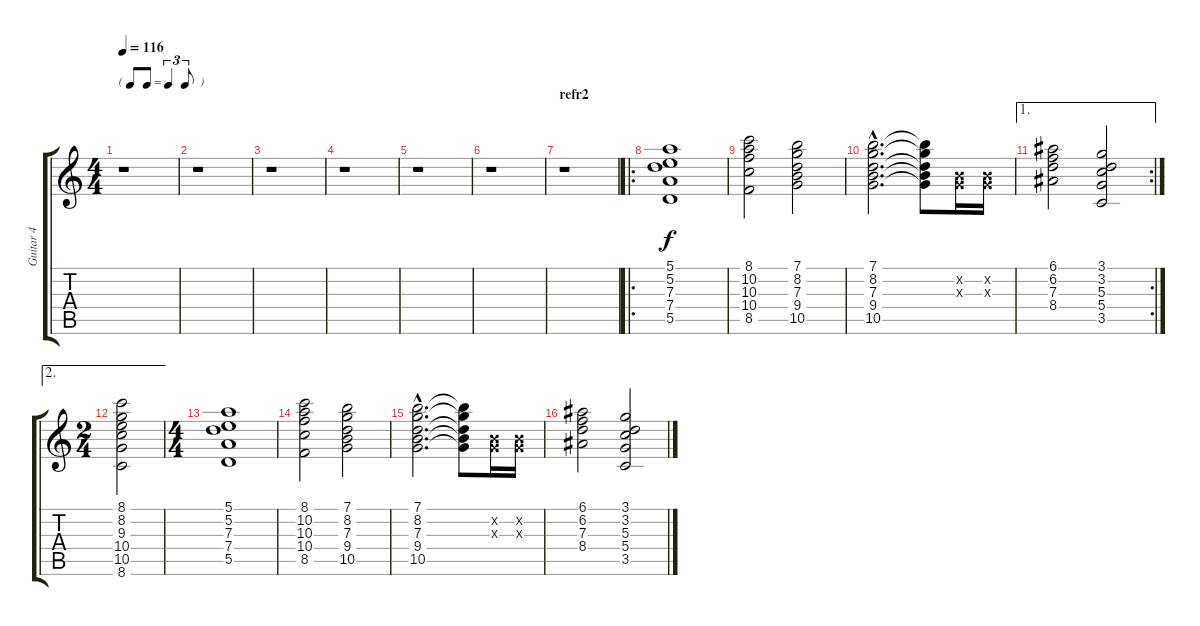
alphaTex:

\track ("Guitar 4" "Guitar 4") {instrument electricguitarclean}
\staff {score tabs}
\tuning (E4 B3 G3 D3 A2 E2) {hide}
\ts (4 4)
\tf triplet8th
\tempo 116
\clef g2
\ks c
r.1{dy f} |
r.1 |
r.1 |
r.1 |
r.1 |
r.1 |
\section ("" "refr2")
r.1 |
\ro
(5.1 5.2 7.3 7.4 5.5).1 |
(8.1 10.2 10.3 10.4 8.5).2 (7.1 8.2 7.3 9.4 10.5).2 |
(7.1{hac} 8.2{hac} 7.3{hac} 9.4{hac} 10.5{hac}).2{d} (7.1{t} 8.2{t} 7.3{t} 9.4{t} 10.5{t}).8 (0.2{x} 0.3{x}).16 (0.2{x} 0.3{x}).16 |
\ae 1
\rc 2
(6.1 6.2 7.3 8.4).2 (3.1 3.2 5.3 5.4 3.5).2 |
\ae 2
\ts (2 4)
(8.1 8.2 9.3 10.4 10.5 8.6).2 |
\ts (4 4)
(5.1 5.2 7.3 7.4 5.5).1 |
(8.1 10.2 10.3 10.4 8.5).2 (7.1 8.2 7.3 9.4 10.5).2 |
(7.1{hac} 8.2{hac} 7.3{hac} 9.4{hac} 10.5{hac}).2{d} (7.1{t} 8.2{t} 7.3{t} 9.4{t} 10.5{t}).8 (0.2{x} 0.3{x}).16 (0.2{x} 0.3{x}).16 |
(6.1 6.2 7.3 8.4).2 (3.1 3.2 5.3 5.4 3.5).2
